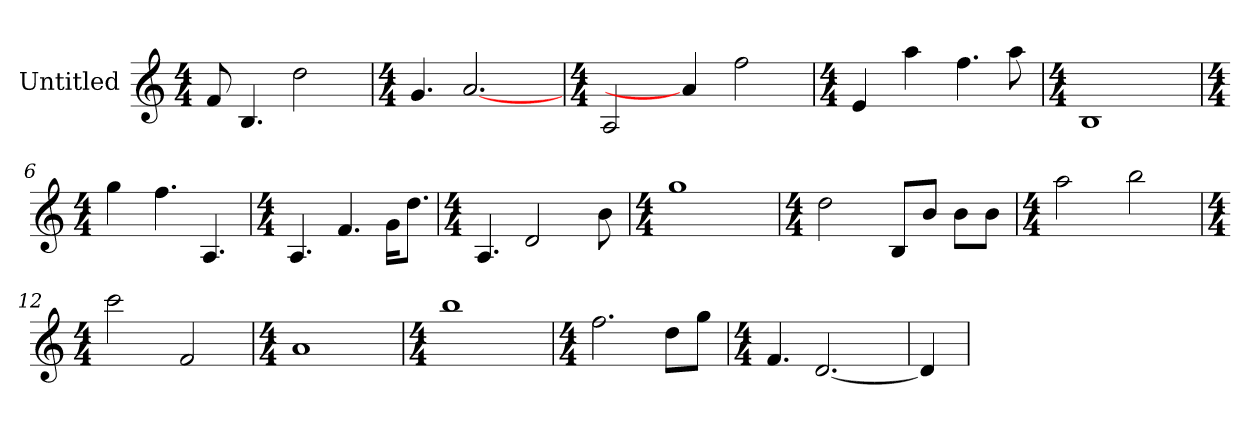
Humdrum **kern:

**kern
*part1
*staff1
*I"Untitled
*k[]
*C:
*M4/4
=1
8f
!LO:N:vis=4.
4B
2dd
=2
*k[]
*C:
*M4/4
!LO:N:vis=4.
4g
[2.a
=3
*k[]
*C:
*M4/4
2A
4a]
2ff
=4
*k[]
*C:
*M4/4
4e
4aa
!LO:N:vis=4.
4ff
8aa
=5
*k[]
*C:
*M4/4
1B
=6
*k[]
*C:
*M4/4
4gg
!LO:N:vis=4.
4ff
!LO:N:vis=4.
4A
=7
*k[]
*C:
*M4/4
!LO:N:vis=4.
4A
!LO:N:vis=4.
4f
16gKL
!LO:N:vis=8.
8ddJ
=8
*k[]
*C:
*M4/4
!LO:N:vis=4.
4A
2d
8b
=9
*k[]
*C:
*M4/4
1gg
=10
*k[]
*C:
*M4/4
2dd
8BL
8bJ
8bL
8bJ
=11
*k[]
*C:
*M4/4
2aa
2bb
=12
*k[]
*C:
*M4/4
2ccc
2f
=13
*k[]
*C:
*M4/4
1a
=14
*k[]
*C:
*M4/4
1bb
=15
*k[]
*C:
*M4/4
!LO:N:vis=2.
2ff
8ddL
8ggJ
=16
*k[]
*C:
*M4/4
!LO:N:vis=4.
4f
[2.d
=17
4d]
=
*-
